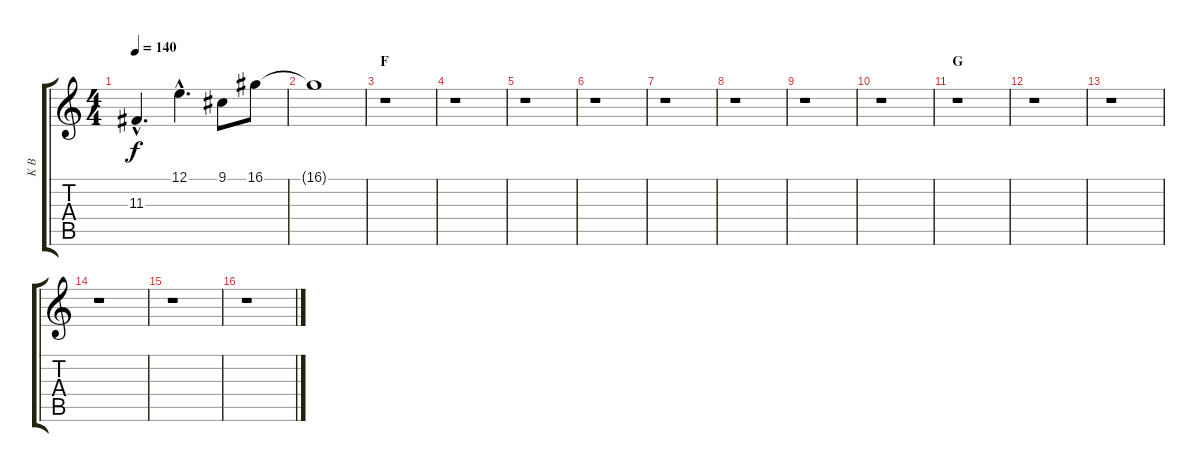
\track ("K B" "K B") {instrument pad8sweep}
\staff {score tabs}
\tuning (E4 B3 G3 D3 A2 E2) {hide}
\ts (4 4)
\tempo 140
\clef g2
\ks c
11.3{hac}.4{d dy f} 12.1{hac}.4{d} 9.1.8 16.1.8 |
16.1{t}.1 |
\section ("" "F")
r.1 |
r.1 |
r.1 |
r.1 |
r.1 |
r.1 |
r.1 |
r.1 |
\section ("" "G")
r.1 |
r.1 |
r.1 |
r.1 |
r.1 |
r.1
